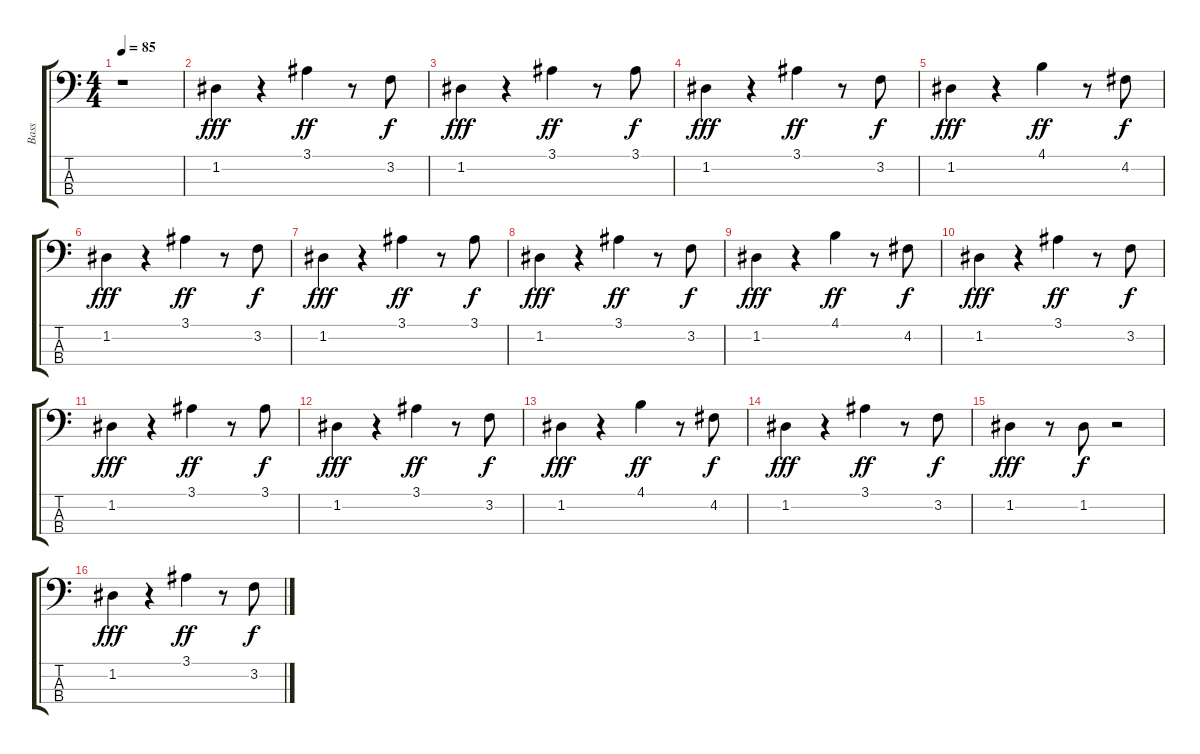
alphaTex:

\track ("Bass" "Bass") {instrument electricbassfinger}
\staff {score tabs}
\tuning (G2 D2 A1 E1) {hide}
\ts (4 4)
\tempo 85
\clef f4
\ks c
r.1{dy fff instrument electricbassfinger} |
1.2.4 r.4 3.1.4{dy ff} r.8 3.2.8{dy f} |
1.2.4{dy fff} r.4 3.1.4{dy ff} r.8 3.1.8{dy f} |
1.2.4{dy fff} r.4 3.1.4{dy ff} r.8 3.2.8{dy f} |
1.2.4{dy fff} r.4 4.1.4{dy ff} r.8 4.2.8{dy f} |
1.2.4{dy fff} r.4 3.1.4{dy ff} r.8 3.2.8{dy f} |
1.2.4{dy fff} r.4 3.1.4{dy ff} r.8 3.1.8{dy f} |
1.2.4{dy fff} r.4 3.1.4{dy ff} r.8 3.2.8{dy f} |
1.2.4{dy fff} r.4 4.1.4{dy ff} r.8 4.2.8{dy f} |
1.2.4{dy fff} r.4 3.1.4{dy ff} r.8 3.2.8{dy f} |
1.2.4{dy fff} r.4 3.1.4{dy ff} r.8 3.1.8{dy f} |
1.2.4{dy fff} r.4 3.1.4{dy ff} r.8 3.2.8{dy f} |
1.2.4{dy fff} r.4 4.1.4{dy ff} r.8 4.2.8{dy f} |
1.2.4{dy fff} r.4 3.1.4{dy ff} r.8 3.2.8{dy f} |
1.2.4{dy fff} r.8 1.2.8{dy f} r.2 |
1.2.4{dy fff} r.4 3.1.4{dy ff} r.8 3.2.8{dy f}
